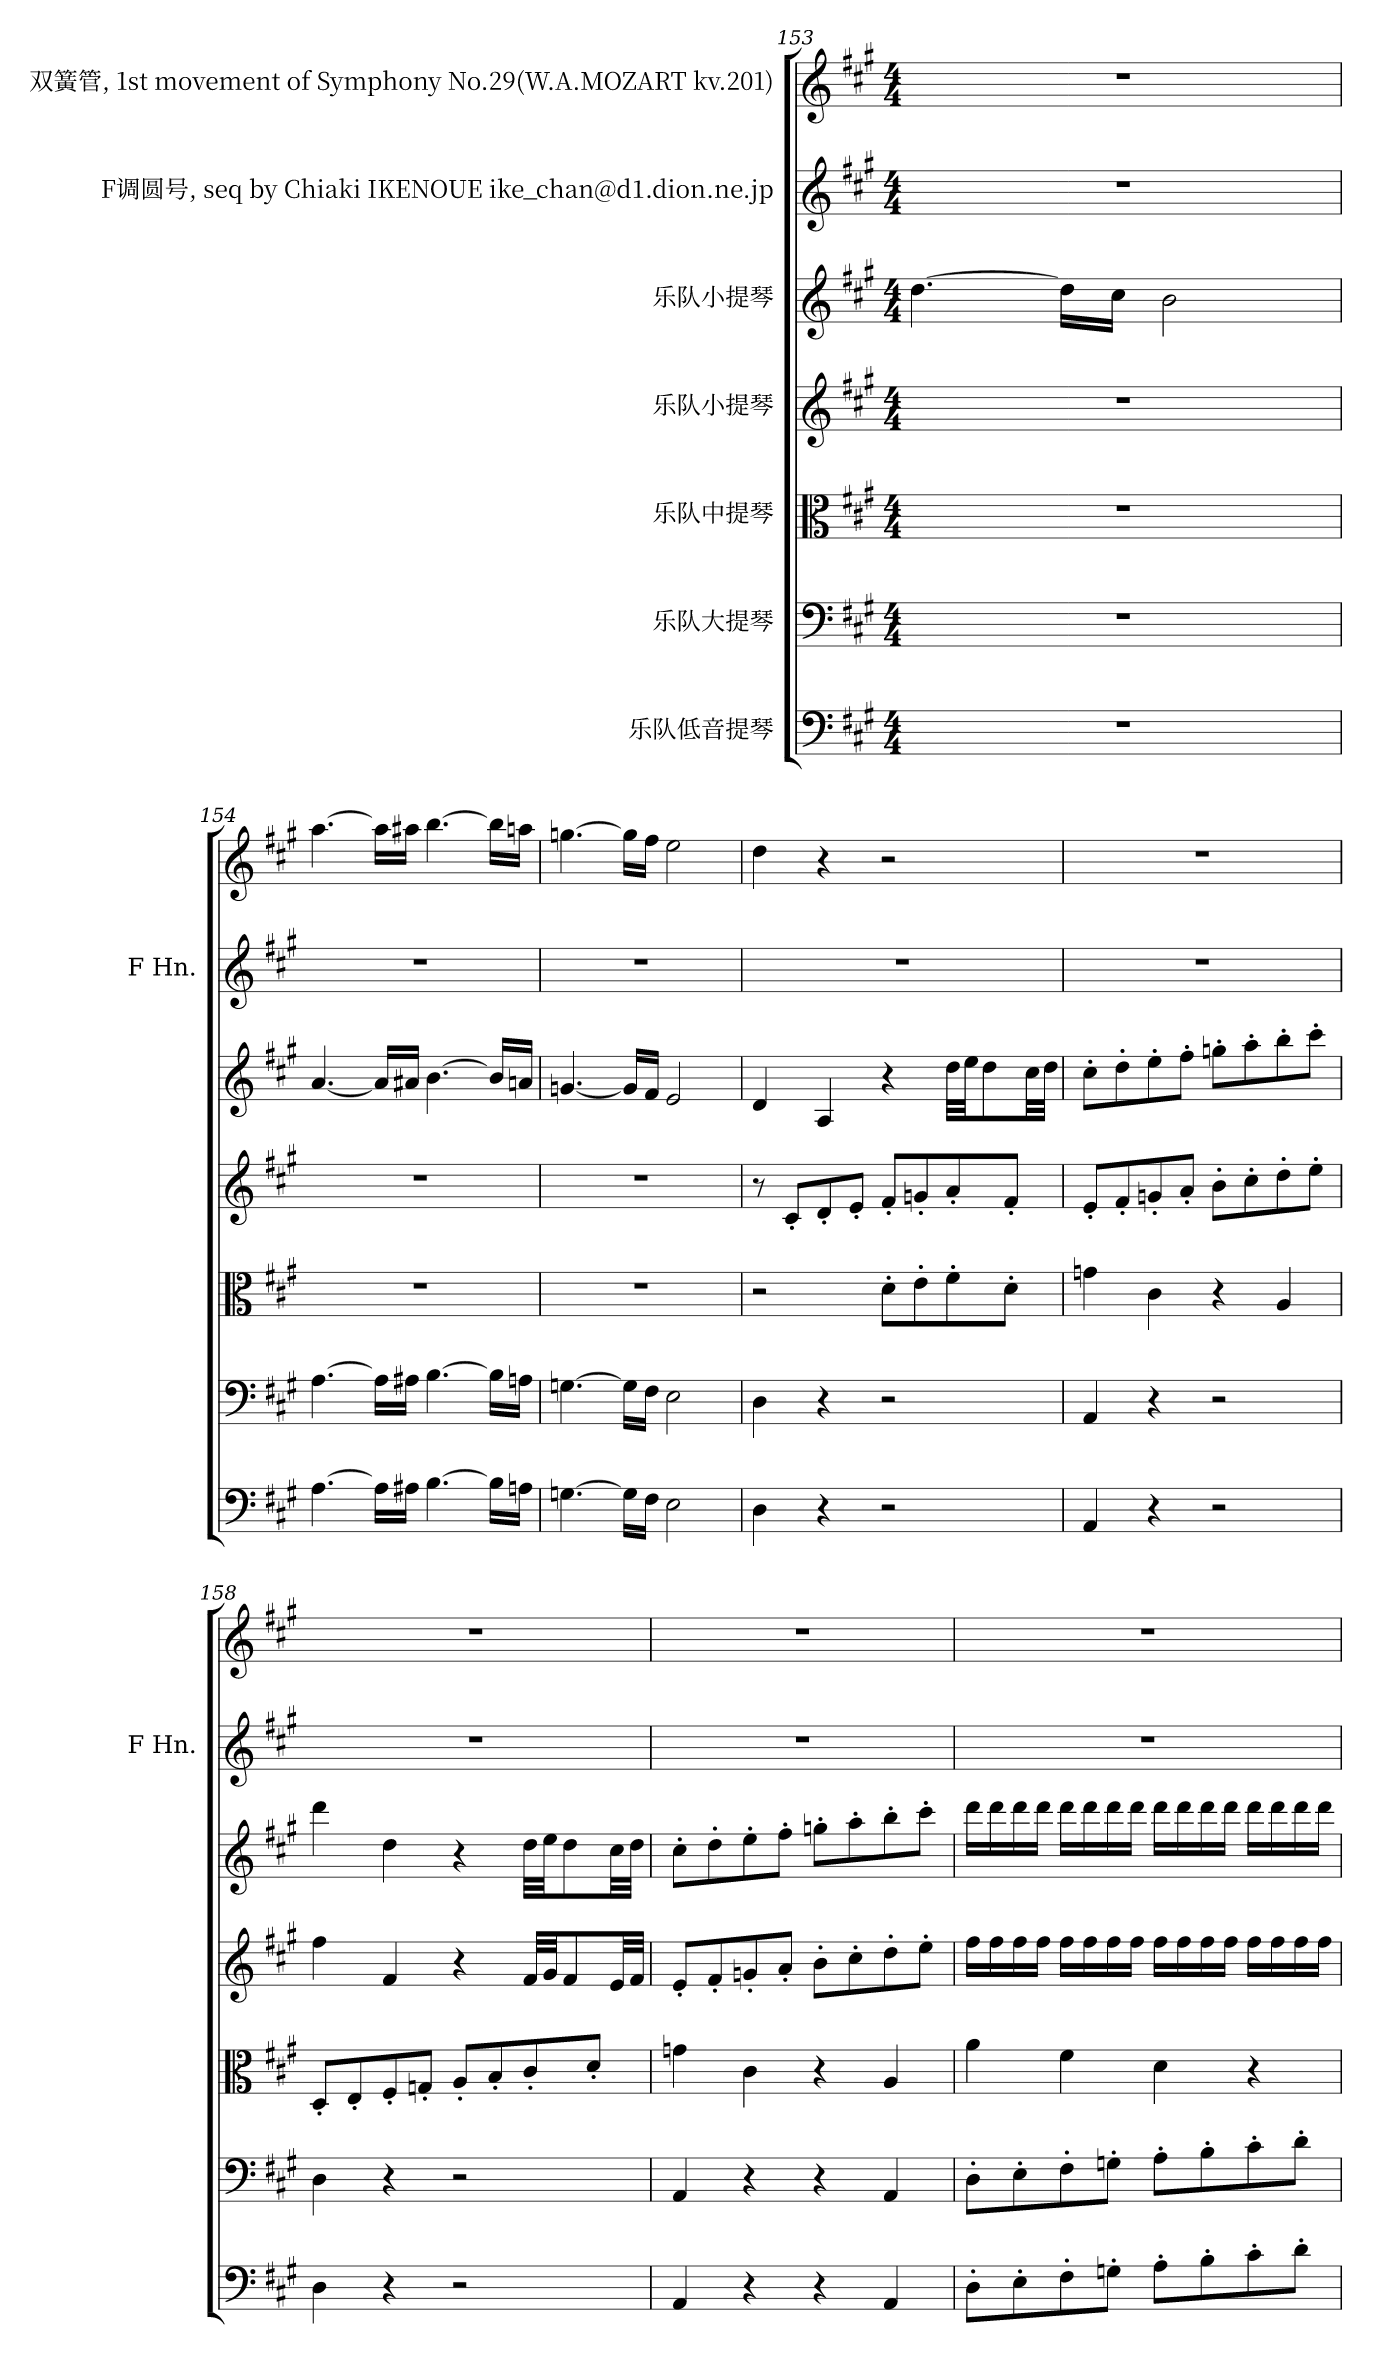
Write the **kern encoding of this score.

**kern	**kern	**kern	**kern	**kern	**kern	**kern
*part7	*part6	*part5	*part4	*part3	*part2	*part1
*staff7	*staff6	*staff5	*staff4	*staff3	*staff2	*staff1
*I"乐队低音提琴	*I"乐队大提琴	*I"乐队中提琴	*I"乐队小提琴	*I"乐队小提琴	*I"F调圆号, seq by Chiaki IKENOUE ike_chan@d1.dion.ne.jp	*I"双簧管, 1st movement of Symphony No.29(W.A.MOZART kv.201)
*	*	*	*	*	*I'F Hn.	*
*clefF4	*clefF4	*clefC3	*clefG2	*clefG2	*clefG2	*clefG2
*ITrd7c12	*	*	*	*	*ITrd4c7	*
*k[f#c#g#]	*k[f#c#g#]	*k[f#c#g#]	*k[f#c#g#]	*k[f#c#g#]	*k[f#c#]	*k[f#c#g#]
*M4/4	*M4/4	*M4/4	*M4/4	*M4/4	*M4/4	*M4/4
=153	=153	=153	=153	=153	=153	=153
1r	1r	1r	1r	[4.dd\	1r	1r
.	.	.	.	16dd\LL]	.	.
.	.	.	.	16cc#\JJ	.	.
.	.	.	.	2b\	.	.
=154	=154	=154	=154	=154	=154	=154
*	*	*	*	*	*	*MM142
[4.AA\	[4.A\	1r	1r	[4.a/	1r	[4.aa\
16AA\LL]	16A\LL]	.	.	16a/LL]	.	16aa\LL]
16AA#X\JJ	16A#X\JJ	.	.	16a#X/JJ	.	16aa#X\JJ
[4.BB\	[4.B\	.	.	[4.b\	.	[4.bb\
16BB\LL]	16B\LL]	.	.	16b/LL]	.	16bb\LL]
16AAn\JJ	16An\JJ	.	.	16an/JJ	.	16aan\JJ
=155	=155	=155	=155	=155	=155	=155
[4.GGn\	[4.Gn\	1r	1r	[4.gn/	1r	[4.ggn\
16GG\LL]	16G\LL]	.	.	16g/LL]	.	16gg\LL]
16FF#\JJ	16F#\JJ	.	.	16f#/JJ	.	16ff#\JJ
2EE\	2E\	.	.	2e/	.	2ee\
=156	=156	=156	=156	=156	=156	=156
*	*	*	*	*	*	*MM160
4DD\	4D\	2r	8r	4d/	1r	4dd\
.	.	.	8c#'/L	.	.	.
4r	4r	.	8d'/	4A/	.	4r
.	.	.	8e'/J	.	.	.
2r	2r	8d'\L	8f#'/L	4r	.	2r
.	.	8e'\	8gn'/	.	.	.
.	.	8f#'\	8a'/	32dd\LLL	.	.
.	.	.	.	32ee\JJ	.	.
.	.	.	.	8dd\	.	.
.	.	8d'\J	8f#'/J	.	.	.
.	.	.	.	32cc#\LL	.	.
.	.	.	.	32dd\JJJ	.	.
!!LO:PB:g=z
=157	=157	=157	=157	=157	=157	=157
4AAA/	4AA/	4gn\	8e'/L	8cc#'\L	1r	1r
.	.	.	8f#'/	8dd'\	.	.
4r	4r	4c#\	8gn'/	8ee'\	.	.
.	.	.	8a'/J	8ff#'\J	.	.
2r	2r	4r	8b'\L	8ggn'\L	.	.
.	.	.	8cc#'\	8aa'\	.	.
.	.	4A/	8dd'\	8bb'\	.	.
.	.	.	8ee'\J	8ccc#'\J	.	.
=158	=158	=158	=158	=158	=158	=158
4DD\	4D\	8D'/L	4ff#\	4ddd\	1r	1r
.	.	8E'/	.	.	.	.
4r	4r	8F#'/	4f#/	4dd\	.	.
.	.	8Gn'/J	.	.	.	.
2r	2r	8A'/L	4r	4r	.	.
.	.	8B'/	.	.	.	.
.	.	8c#'/	32f#/LLL	32dd\LLL	.	.
.	.	.	32g#/JJ	32ee\JJ	.	.
.	.	.	8f#/	8dd\	.	.
.	.	8d'/J	.	.	.	.
.	.	.	32e/LL	32cc#\LL	.	.
.	.	.	32f#/JJJ	32dd\JJJ	.	.
=159	=159	=159	=159	=159	=159	=159
4AAA/	4AA/	4gn\	8e'/L	8cc#'\L	1r	1r
.	.	.	8f#'/	8dd'\	.	.
4r	4r	4c#\	8gn'/	8ee'\	.	.
.	.	.	8a'/J	8ff#'\J	.	.
4r	4r	4r	8b'\L	8ggn'\L	.	.
.	.	.	8cc#'\	8aa'\	.	.
4AAA/	4AA/	4A/	8dd'\	8bb'\	.	.
.	.	.	8ee'\J	8ccc#'\J	.	.
!!LO:PB:g=z
=160	=160	=160	=160	=160	=160	=160
8DD'\L	8D'\L	4a\	16ff#\LL	16ddd\LL	1r	1r
.	.	.	16ff#\	16ddd\	.	.
8EE'\	8E'\	.	16ff#\	16ddd\	.	.
.	.	.	16ff#\JJ	16ddd\JJ	.	.
8FF#'\	8F#'\	4f#\	16ff#\LL	16ddd\LL	.	.
.	.	.	16ff#\	16ddd\	.	.
8GGn'\J	8Gn'\J	.	16ff#\	16ddd\	.	.
.	.	.	16ff#\JJ	16ddd\JJ	.	.
8AA'\L	8A'\L	4d\	16ff#\LL	16ddd\LL	.	.
.	.	.	16ff#\	16ddd\	.	.
8BB'\	8B'\	.	16ff#\	16ddd\	.	.
.	.	.	16ff#\JJ	16ddd\JJ	.	.
8C#'\	8c#'\	4r	16ff#\LL	16ddd\LL	.	.
.	.	.	16ff#\	16ddd\	.	.
8D'\J	8d'\J	.	16ff#\	16ddd\	.	.
.	.	.	16ff#\JJ	16ddd\JJ	.	.
=	=	=	=	=	=	=
*-	*-	*-	*-	*-	*-	*-
